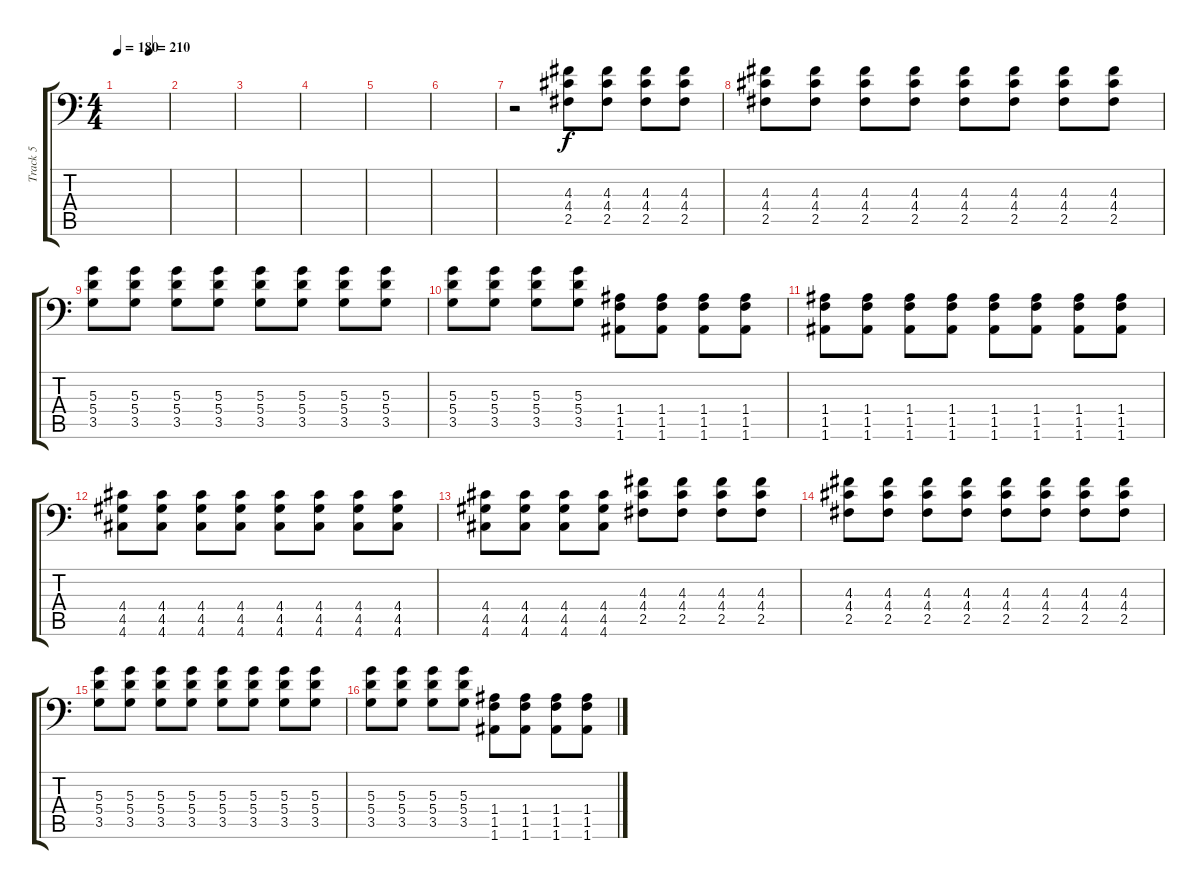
\track ("Track 5" "Track 5") {instrument distortionguitar}
\staff {score tabs}
\tuning (B3 Gb3 D3 A2 E2 A1) {hide}
\ts (4 4)
\tempo 180
\tempo (210 0.625)
\clef f4
\ks c
|
|
|
|
|
|
r.2 (4.3 4.4 2.5).8 (4.3 4.4 2.5).8 (4.3 4.4 2.5).8 (4.3 4.4 2.5).8 |
(4.3 4.4 2.5).8 (4.3 4.4 2.5).8 (4.3 4.4 2.5).8 (4.3 4.4 2.5).8 (4.3 4.4 2.5).8 (4.3 4.4 2.5).8 (4.3 4.4 2.5).8 (4.3 4.4 2.5).8 |
(5.3 5.4 3.5).8 (5.3 5.4 3.5).8 (5.3 5.4 3.5).8 (5.3 5.4 3.5).8 (5.3 5.4 3.5).8 (5.3 5.4 3.5).8 (5.3 5.4 3.5).8 (5.3 5.4 3.5).8 |
(5.3 5.4 3.5).8 (5.3 5.4 3.5).8 (5.3 5.4 3.5).8 (5.3 5.4 3.5).8 (1.4 1.5 1.6).8 (1.4 1.5 1.6).8 (1.4 1.5 1.6).8 (1.4 1.5 1.6).8 |
(1.4 1.5 1.6).8 (1.4 1.5 1.6).8 (1.4 1.5 1.6).8 (1.4 1.5 1.6).8 (1.4 1.5 1.6).8 (1.4 1.5 1.6).8 (1.4 1.5 1.6).8 (1.4 1.5 1.6).8 |
(4.4 4.5 4.6).8 (4.4 4.5 4.6).8 (4.4 4.5 4.6).8 (4.4 4.5 4.6).8 (4.4 4.5 4.6).8 (4.4 4.5 4.6).8 (4.4 4.5 4.6).8 (4.4 4.5 4.6).8 |
(4.4 4.5 4.6).8 (4.4 4.5 4.6).8 (4.4 4.5 4.6).8 (4.4 4.5 4.6).8 (4.3 4.4 2.5).8 (4.3 4.4 2.5).8 (4.3 4.4 2.5).8 (4.3 4.4 2.5).8 |
(4.3 4.4 2.5).8 (4.3 4.4 2.5).8 (4.3 4.4 2.5).8 (4.3 4.4 2.5).8 (4.3 4.4 2.5).8 (4.3 4.4 2.5).8 (4.3 4.4 2.5).8 (4.3 4.4 2.5).8 |
(5.3 5.4 3.5).8 (5.3 5.4 3.5).8 (5.3 5.4 3.5).8 (5.3 5.4 3.5).8 (5.3 5.4 3.5).8 (5.3 5.4 3.5).8 (5.3 5.4 3.5).8 (5.3 5.4 3.5).8 |
(5.3 5.4 3.5).8 (5.3 5.4 3.5).8 (5.3 5.4 3.5).8 (5.3 5.4 3.5).8 (1.4 1.5 1.6).8 (1.4 1.5 1.6).8 (1.4 1.5 1.6).8 (1.4 1.5 1.6).8
